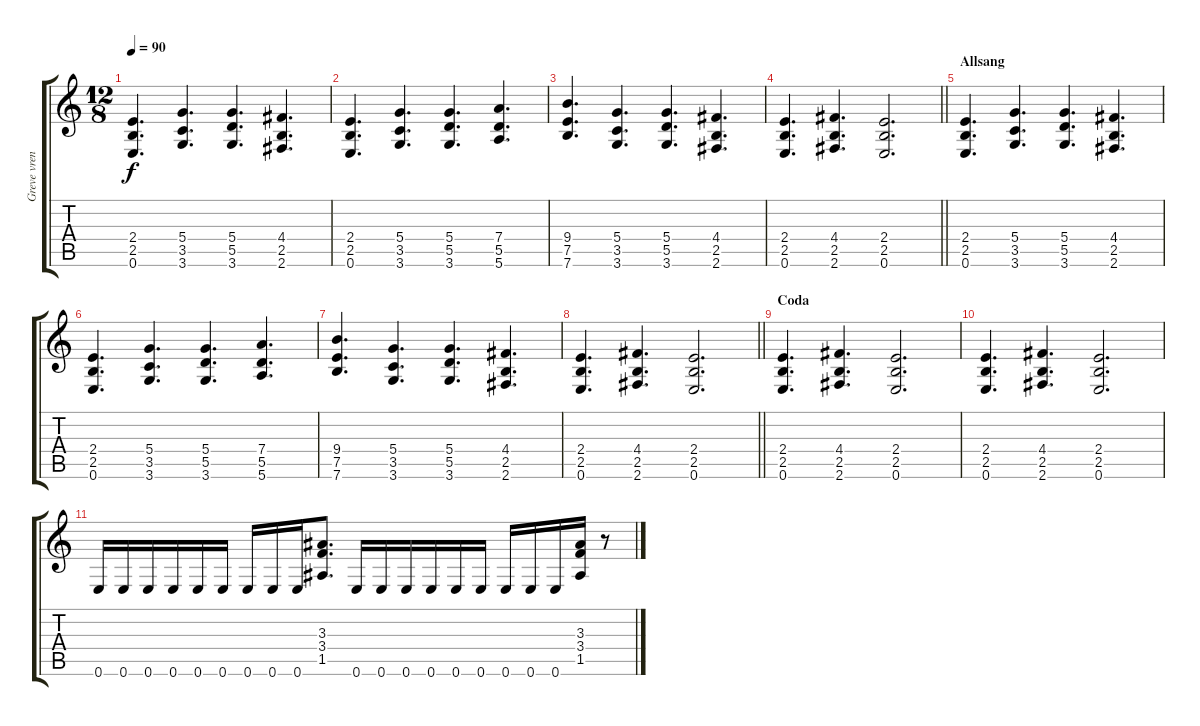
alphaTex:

\track ("Greve vreng" "Greve vren") {instrument distortionguitar}
\staff {score tabs}
\tuning (E4 B3 G3 D3 A2 E2) {hide}
\ts (12 8)
\tempo 90
\clef g2
\ks c
(2.4 2.5 0.6).4{d dy f} (5.4 3.5 3.6).4{d} (5.4 5.5 3.6).4{d} (4.4 2.5 2.6).4{d} |
(2.4 2.5 0.6).4{d} (5.4 3.5 3.6).4{d} (5.4 5.5 3.6).4{d} (7.4 5.5 5.6).4{d} |
(9.4 7.5 7.6).4{d} (5.4 3.5 3.6).4{d} (5.4 5.5 3.6).4{d} (4.4 2.5 2.6).4{d} |
\barLineRight lightlight
(2.4 2.5 0.6).4{d} (4.4 2.5 2.6).4{d} (2.4 2.5 0.6).2{d} |
\section ("" "Allsang")
(2.4 2.5 0.6).4{d} (5.4 3.5 3.6).4{d} (5.4 5.5 3.6).4{d} (4.4 2.5 2.6).4{d} |
(2.4 2.5 0.6).4{d} (5.4 3.5 3.6).4{d} (5.4 5.5 3.6).4{d} (7.4 5.5 5.6).4{d} |
(9.4 7.5 7.6).4{d} (5.4 3.5 3.6).4{d} (5.4 5.5 3.6).4{d} (4.4 2.5 2.6).4{d} |
\barLineRight lightlight
(2.4 2.5 0.6).4{d} (4.4 2.5 2.6).4{d} (2.4 2.5 0.6).2{d} |
\section ("" "Coda")
(2.4 2.5 0.6).4{d} (4.4 2.5 2.6).4{d} (2.4 2.5 0.6).2{d} |
(2.4 2.5 0.6).4{d} (4.4 2.5 2.6).4{d} (2.4 2.5 0.6).2{d} |
0.6.16 0.6.16 0.6.16 0.6.16 0.6.16 0.6.16 0.6.16 0.6.16 0.6.16 (3.3 3.4 1.5).8{d} 0.6.16 0.6.16 0.6.16 0.6.16 0.6.16 0.6.16 0.6.16 0.6.16 0.6.16 (3.3 3.4 1.5).16 r.8
